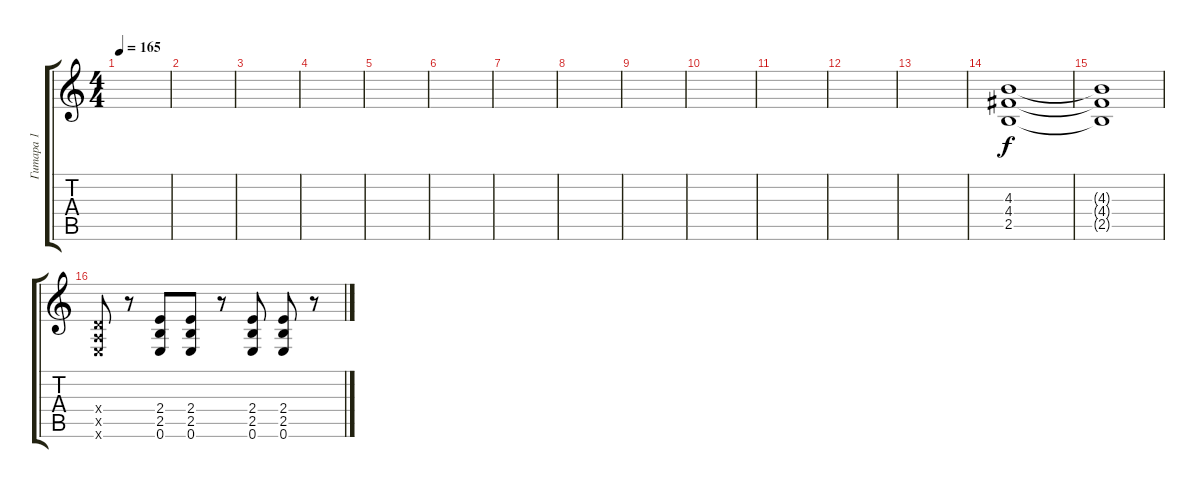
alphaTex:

\track ("Гитара 1" "Гитара 1") {instrument distortionguitar}
\staff {score tabs}
\tuning (E4 B3 G3 D3 A2 E2) {hide}
\ts (4 4)
\tempo 165
\clef g2
\ks c
|
|
|
|
|
|
|
|
|
|
|
|
|
(4.3 4.4 2.5).1{volume 13} |
(4.3{t} 4.4{t} 2.5{t}).1 |
(0.4{x} 0.5{x} 0.6{x}).8 r.8 (2.4 2.5 0.6).8 (2.4 2.5 0.6).8 r.8 (2.4 2.5 0.6).8 (2.4 2.5 0.6).8 r.8
